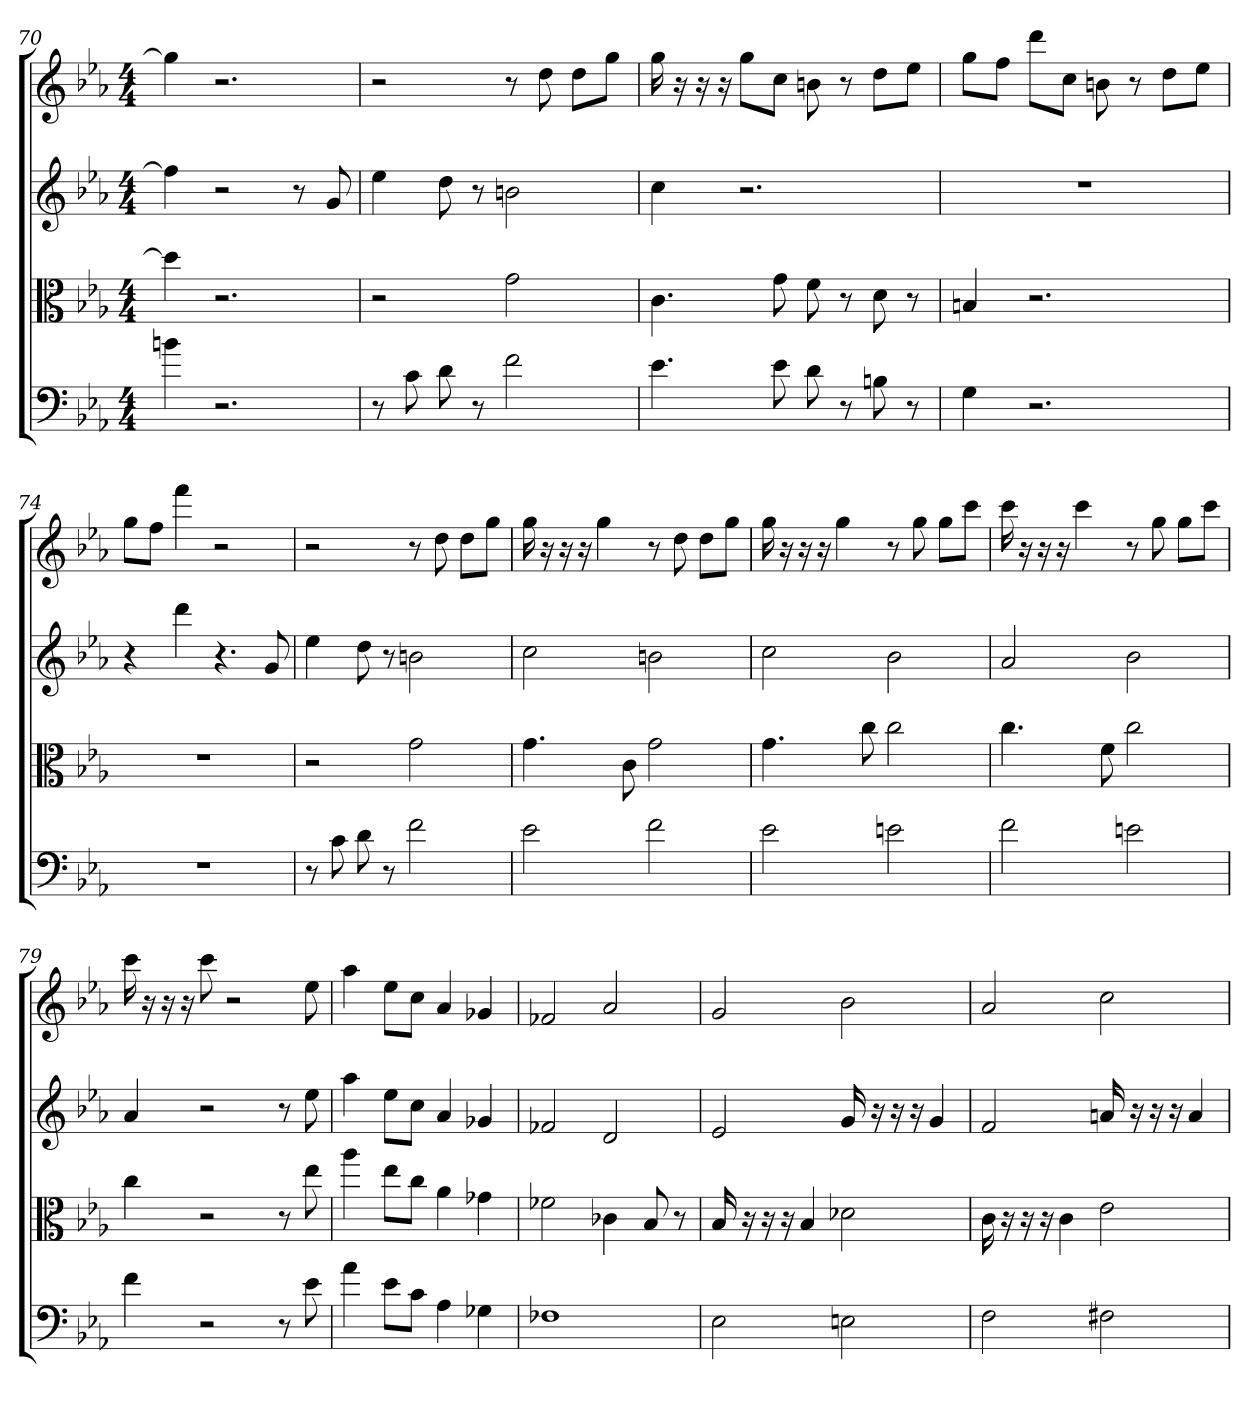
**kern	**kern	**kern	**kern
*part4	*part3	*part2	*part1
*staff4	*staff3	*staff2	*staff1
*clefF4	*clefC3	*clefG2	*clefG2
*k[b-e-a-]	*k[b-e-a-]	*k[b-e-a-]	*k[b-e-a-]
*c:	*c:	*c:	*c:
*M4/4	*M4/4	*M4/4	*M4/4
=70	=70	=70	=70
4bn	4dd]	4ff]	4gg]
2.r	2.r	2r	2.r
.	.	8r	.
.	.	8g	.
=71	=71	=71	=71
8r	2r	4ee-	2r
8c	.	.	.
8d	.	8dd	.
8r	.	8r	.
2f	2g	2bn	8r
.	.	.	8dd
.	.	.	8dd\L
.	.	.	8gg\J
=72	=72	=72	=72
4.e-	4.c	4cc	16gg
.	.	.	16r
.	.	.	16r
.	.	.	16r
.	.	2.r	8gg\L
8e-	8g	.	8cc\J
8d	8f	.	8bn
8r	8r	.	8r
8Bn	8d	.	8dd\L
8r	8r	.	8ee-\J
=73	=73	=73	=73
4G	4Bn	1r	8gg\L
.	.	.	8ff\J
2.r	2.r	.	8ddd\L
.	.	.	8cc\J
.	.	.	8bn
.	.	.	8r
.	.	.	8dd\L
.	.	.	8ee-\J
=74	=74	=74	=74
1r	1r	4r	8gg\L
.	.	.	8ff\J
.	.	4ddd	4fff
.	.	4.r	2r
.	.	8g	.
=75	=75	=75	=75
8r	2r	4ee-	2r
8c	.	.	.
8d	.	8dd	.
8r	.	8r	.
2f	2g	2bn	8r
.	.	.	8dd
.	.	.	8dd\L
.	.	.	8gg\J
=76	=76	=76	=76
2e-	4.g	2cc	16gg
.	.	.	16r
.	.	.	16r
.	.	.	16r
.	.	.	4gg
.	8c	.	.
2f	2g	2bn	8r
.	.	.	8dd
.	.	.	8dd\L
.	.	.	8gg\J
=77	=77	=77	=77
2e-	4.g	2cc	16gg
.	.	.	16r
.	.	.	16r
.	.	.	16r
.	.	.	4gg
.	8cc	.	.
2en	2cc	2b-	8r
.	.	.	8gg
.	.	.	8gg\L
.	.	.	8ccc\J
=78	=78	=78	=78
2f	4.cc	2a-	16ccc
.	.	.	16r
.	.	.	16r
.	.	.	16r
.	.	.	4ccc
.	8f	.	.
2en	2cc	2b-	8r
.	.	.	8gg
.	.	.	8gg\L
.	.	.	8ccc\J
=79	=79	=79	=79
4f	4cc	4a-	16ccc
.	.	.	16r
.	.	.	16r
.	.	.	16r
2r	2r	2r	8ccc
.	.	.	2r
8r	8r	8r	.
8e-	8ee-	8ee-	8ee-
=80	=80	=80	=80
4a-	4aa-	4aa-	4aa-
8e-\L	8ee-\L	8ee-\L	8ee-\L
8c\J	8cc\J	8cc\J	8cc\J
4A-	4a-	4a-	4a-
4G-X	4g-X	4g-X	4g-X
=81	=81	=81	=81
1F-X	2f-X	2f-X	2f-X
.	4c-X	2d	2a-
.	8B-	.	.
.	8r	.	.
=82	=82	=82	=82
2E-	16B-	2e-	2g
.	16r	.	.
.	16r	.	.
.	16r	.	.
.	4B-	.	.
2En	2d-X	16g	2b-
.	.	16r	.
.	.	16r	.
.	.	16r	.
.	.	4g	.
=83	=83	=83	=83
2F	16c	2f	2a-
.	16r	.	.
.	16r	.	.
.	16r	.	.
.	4c	.	.
2F#X	2e-	16an	2cc
.	.	16r	.
.	.	16r	.
.	.	16r	.
.	.	4a	.
=	=	=	=
*-	*-	*-	*-
